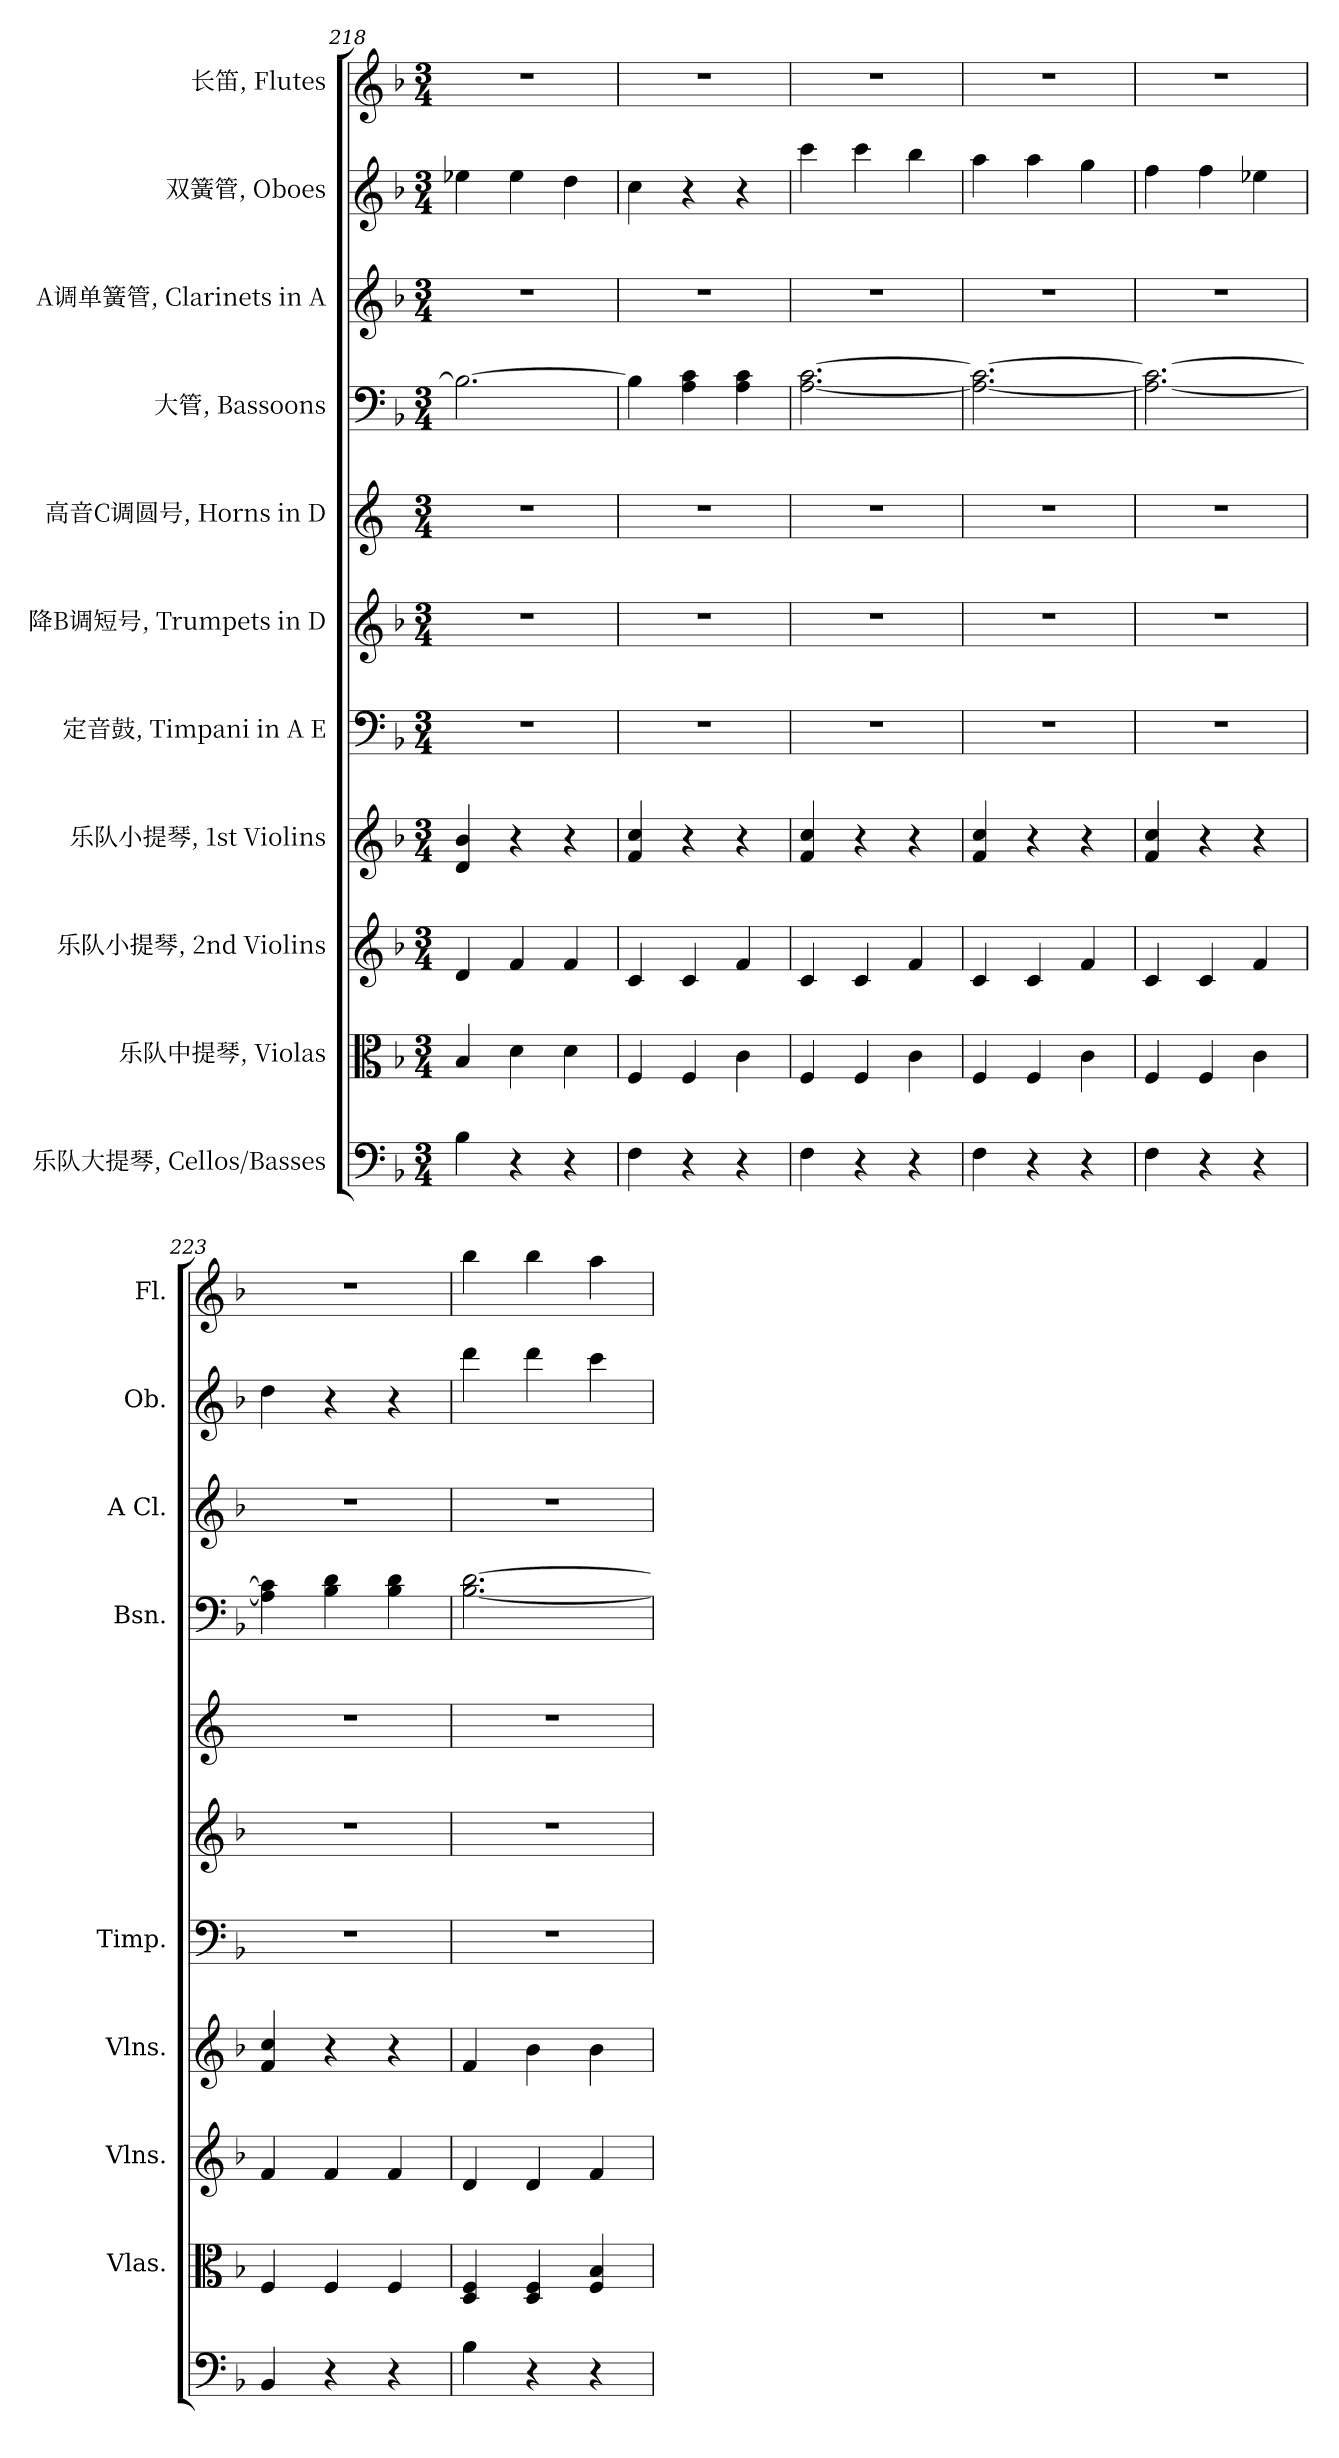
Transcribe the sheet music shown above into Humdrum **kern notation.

**kern	**kern	**kern	**kern	**kern	**kern	**kern	**kern	**kern	**kern	**kern
*part11	*part10	*part9	*part8	*part7	*part6	*part5	*part4	*part3	*part2	*part1
*staff11	*staff10	*staff9	*staff8	*staff7	*staff6	*staff5	*staff4	*staff3	*staff2	*staff1
*I"乐队大提琴, Cellos/Basses	*I"乐队中提琴, Violas	*I"乐队小提琴, 2nd Violins	*I"乐队小提琴, 1st Violins	*I"定音鼓, Timpani in A E	*I"降B调短号, Trumpets in D	*I"高音C调圆号, Horns in D	*I"大管, Bassoons	*I"A调单簧管, Clarinets in A	*I"双簧管, Oboes	*I"长笛, Flutes
*	*I'Vlas.	*I'Vlns.	*I'Vlns.	*I'Timp.	*	*	*I'Bsn.	*I'A Cl.	*I'Ob.	*I'Fl.
*clefF4	*clefC3	*clefG2	*clefG2	*clefF4	*clefG2	*clefG2	*clefF4	*clefG2	*clefG2	*clefG2
*	*	*	*	*	*ITrd1c2	*ITrd4c7	*	*ITrd2c3	*	*
*k[b-]	*k[b-]	*k[b-]	*k[b-]	*k[b-]	*k[b-e-a-]	*k[b-]	*k[b-]	*k[f#c#]	*k[b-]	*k[b-]
*M3/4	*M3/4	*M3/4	*M3/4	*M3/4	*M3/4	*M3/4	*M3/4	*M3/4	*M3/4	*M3/4
=218	=218	=218	=218	=218	=218	=218	=218	=218	=218	=218
4B-\	4B-/	4d/	4d/ 4b-/	2.r	2.r	2.r	2.B-\_	2.r	4ee-X\	2.r
4r	4d\	4f/	4r	.	.	.	.	.	4ee-\	.
4r	4d\	4f/	4r	.	.	.	.	.	4dd\	.
=219	=219	=219	=219	=219	=219	=219	=219	=219	=219	=219
4F\	4F/	4c/	4f/ 4cc/	2.r	2.r	2.r	4B-\]	2.r	4cc\	2.r
4r	4F/	4c/	4r	.	.	.	4A\ 4c\	.	4r	.
4r	4c\	4f/	4r	.	.	.	4A\ 4c\	.	4r	.
=220	=220	=220	=220	=220	=220	=220	=220	=220	=220	=220
4F\	4F/	4c/	4f/ 4cc/	2.r	2.r	2.r	[2.A\ [2.c\	2.r	4ccc\	2.r
4r	4F/	4c/	4r	.	.	.	.	.	4ccc\	.
4r	4c\	4f/	4r	.	.	.	.	.	4bb-\	.
!!LO:PB:g=z
=221	=221	=221	=221	=221	=221	=221	=221	=221	=221	=221
4F\	4F/	4c/	4f/ 4cc/	2.r	2.r	2.r	2.A\_ 2.c\_	2.r	4aa\	2.r
4r	4F/	4c/	4r	.	.	.	.	.	4aa\	.
4r	4c\	4f/	4r	.	.	.	.	.	4gg\	.
=222	=222	=222	=222	=222	=222	=222	=222	=222	=222	=222
4F\	4F/	4c/	4f/ 4cc/	2.r	2.r	2.r	2.A\_ 2.c\_	2.r	4ff\	2.r
4r	4F/	4c/	4r	.	.	.	.	.	4ff\	.
4r	4c\	4f/	4r	.	.	.	.	.	4ee-X\	.
=223	=223	=223	=223	=223	=223	=223	=223	=223	=223	=223
4BB-/	4F/	4f/	4f/ 4cc/	2.r	2.r	2.r	4A\] 4c\]	2.r	4dd\	2.r
4r	4F/	4f/	4r	.	.	.	4B-\ 4d\	.	4r	.
4r	4F/	4f/	4r	.	.	.	4B-\ 4d\	.	4r	.
=224	=224	=224	=224	=224	=224	=224	=224	=224	=224	=224
4B-\	4D/ 4F/	4d/	4f/	2.r	2.r	2.r	[2.B-\ [2.d\	2.r	4ddd\	4bb-\
4r	4D/ 4F/	4d/	4b-\	.	.	.	.	.	4ddd\	4bb-\
4r	4F/ 4B-/	4f/	4b-\	.	.	.	.	.	4ccc\	4aa\
=	=	=	=	=	=	=	=	=	=	=
*-	*-	*-	*-	*-	*-	*-	*-	*-	*-	*-
